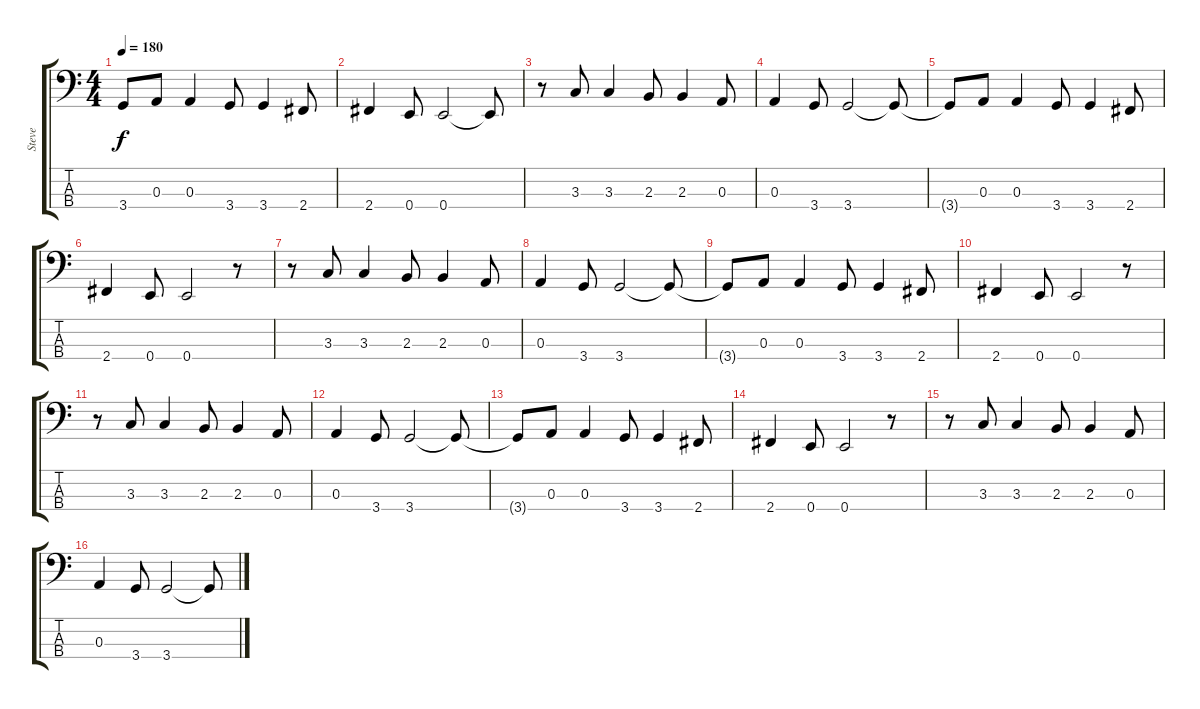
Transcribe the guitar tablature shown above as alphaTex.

\track ("Steve" "Steve") {instrument electricbassfinger}
\staff {score tabs}
\tuning (G2 D2 A1 E1) {hide}
\ts (4 4)
\tempo 180
\clef f4
\ks c
3.4{t}.8{dy f} 0.3.8 0.3.4 3.4.8 3.4.4 2.4.8 |
2.4.4 0.4.8 0.4.2 0.4{t}.8 |
r.8 3.3.8 3.3.4 2.3.8 2.3.4 0.3.8 |
0.3.4 3.4.8 3.4.2 3.4{t}.8 |
3.4{t}.8 0.3.8 0.3.4 3.4.8 3.4.4 2.4.8 |
2.4.4 0.4.8 0.4.2 r.8 |
r.8 3.3.8 3.3.4 2.3.8 2.3.4 0.3.8 |
0.3.4 3.4.8 3.4.2 3.4{t}.8 |
3.4{t}.8 0.3.8 0.3.4 3.4.8 3.4.4 2.4.8 |
2.4.4 0.4.8 0.4.2 r.8 |
r.8 3.3.8 3.3.4 2.3.8 2.3.4 0.3.8 |
0.3.4 3.4.8 3.4.2 3.4{t}.8 |
3.4{t}.8 0.3.8 0.3.4 3.4.8 3.4.4 2.4.8 |
2.4.4 0.4.8 0.4.2 r.8 |
r.8 3.3.8 3.3.4 2.3.8 2.3.4 0.3.8 |
0.3.4 3.4.8 3.4.2 3.4{t}.8
